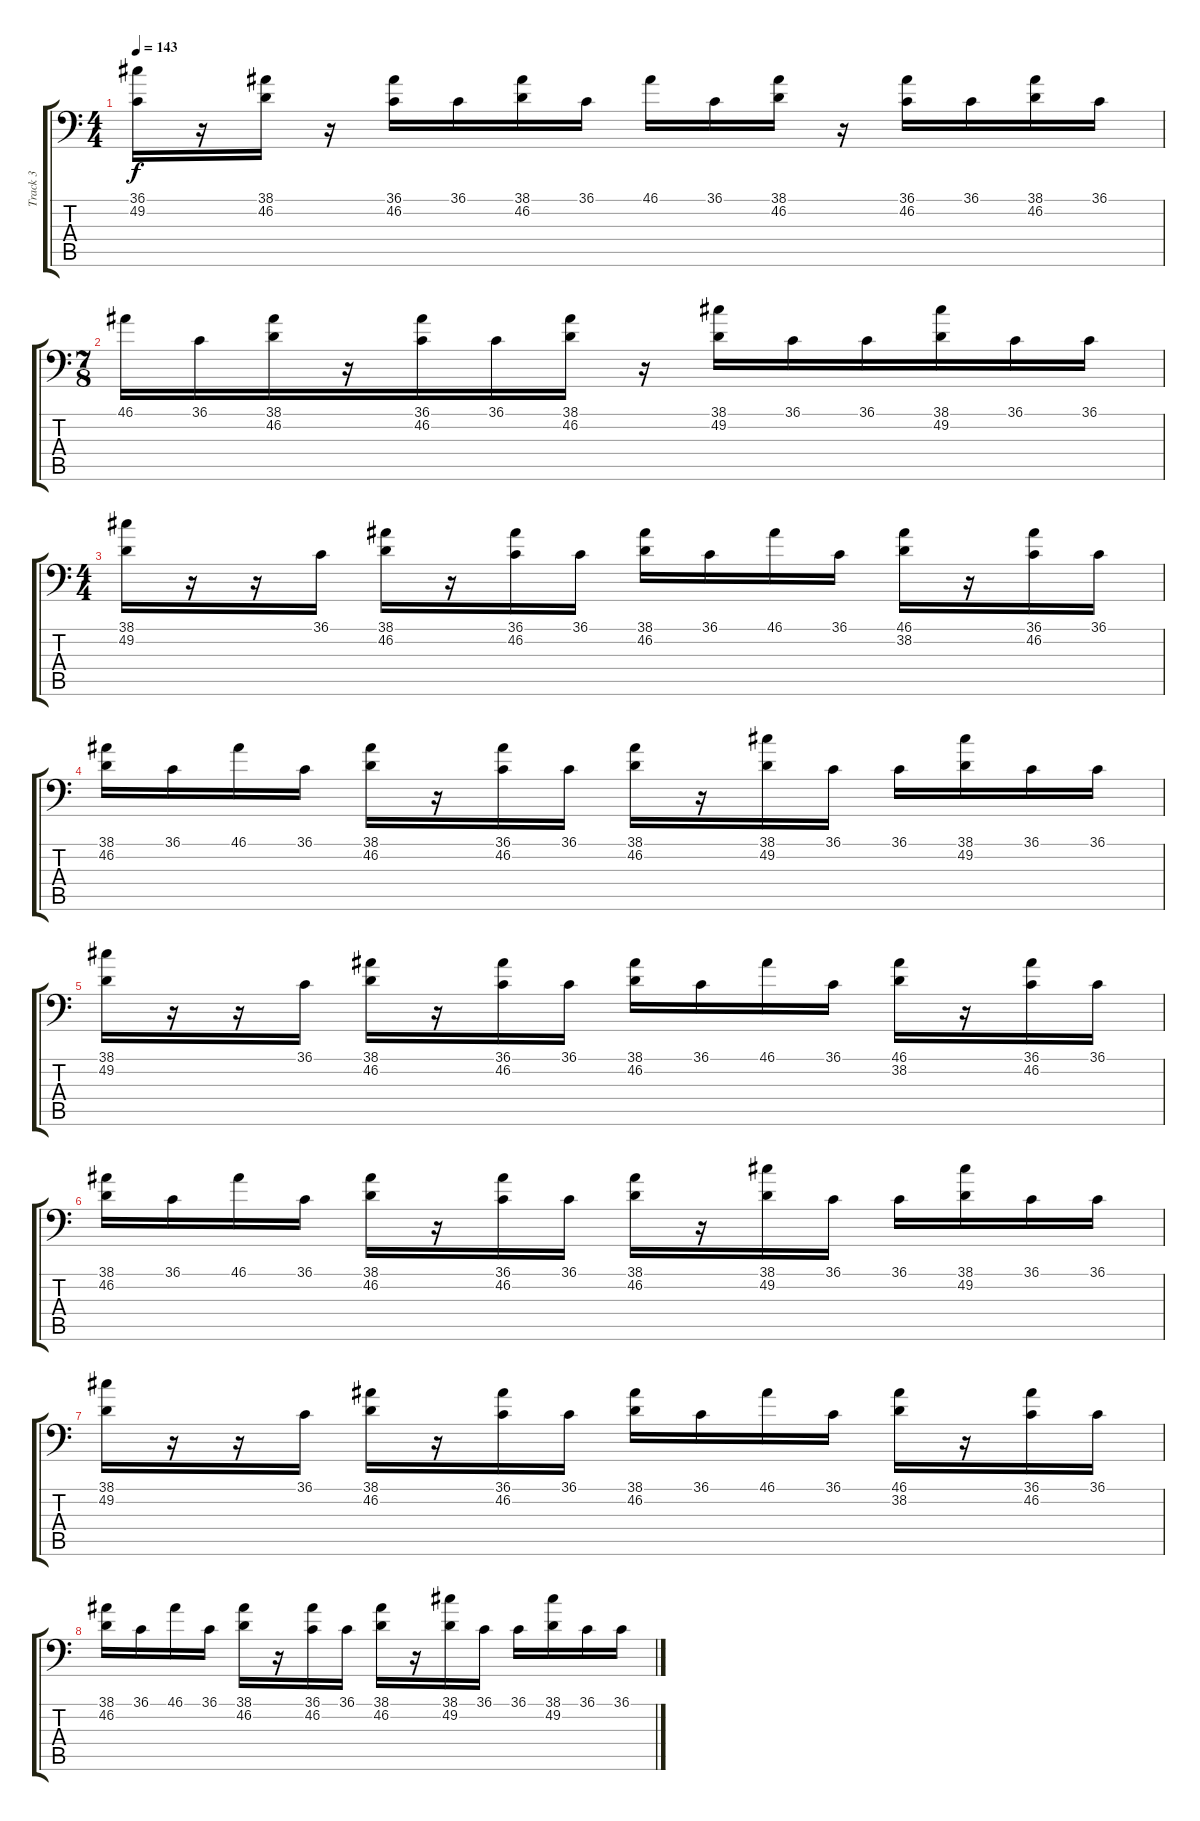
\track ("Track 3" "Track 3") {instrument acousticgrandpiano}
\staff {score tabs}
\tuning (C-1 C-1 C-1 C-1 C-1 C-1) {hide}
\ts (4 4)
\tempo 143
\clef f4
\ks c
(36.1 49.2).16{dy f} r.16 (38.1 46.2).16 r.16 (36.1 46.2).16 36.1.16 (38.1 46.2).16 36.1.16 46.1.16 36.1.16 (38.1 46.2).16 r.16 (36.1 46.2).16 36.1.16 (38.1 46.2).16 36.1.16 |
\ts (7 8)
46.1.16 36.1.16 (38.1 46.2).16 r.16 (36.1 46.2).16 36.1.16 (38.1 46.2).16 r.16 (38.1 49.2).16 36.1.16 36.1.16 (38.1 49.2).16 36.1.16 36.1.16 |
\ts (4 4)
(38.1 49.2).16 r.16 r.16 36.1.16 (38.1 46.2).16 r.16 (36.1 46.2).16 36.1.16 (38.1 46.2).16 36.1.16 46.1.16 36.1.16 (46.1 38.2).16 r.16 (36.1 46.2).16 36.1.16 |
(38.1 46.2).16 36.1.16 46.1.16 36.1.16 (38.1 46.2).16 r.16 (36.1 46.2).16 36.1.16 (38.1 46.2).16 r.16 (38.1 49.2).16 36.1.16 36.1.16 (38.1 49.2).16 36.1.16 36.1.16 |
(38.1 49.2).16 r.16 r.16 36.1.16 (38.1 46.2).16 r.16 (36.1 46.2).16 36.1.16 (38.1 46.2).16 36.1.16 46.1.16 36.1.16 (46.1 38.2).16 r.16 (36.1 46.2).16 36.1.16 |
(38.1 46.2).16 36.1.16 46.1.16 36.1.16 (38.1 46.2).16 r.16 (36.1 46.2).16 36.1.16 (38.1 46.2).16 r.16 (38.1 49.2).16 36.1.16 36.1.16 (38.1 49.2).16 36.1.16 36.1.16 |
(38.1 49.2).16 r.16 r.16 36.1.16 (38.1 46.2).16 r.16 (36.1 46.2).16 36.1.16 (38.1 46.2).16 36.1.16 46.1.16 36.1.16 (46.1 38.2).16 r.16 (36.1 46.2).16 36.1.16 |
(38.1 46.2).16 36.1.16 46.1.16 36.1.16 (38.1 46.2).16 r.16 (36.1 46.2).16 36.1.16 (38.1 46.2).16 r.16 (38.1 49.2).16 36.1.16 36.1.16 (38.1 49.2).16 36.1.16 36.1.16
